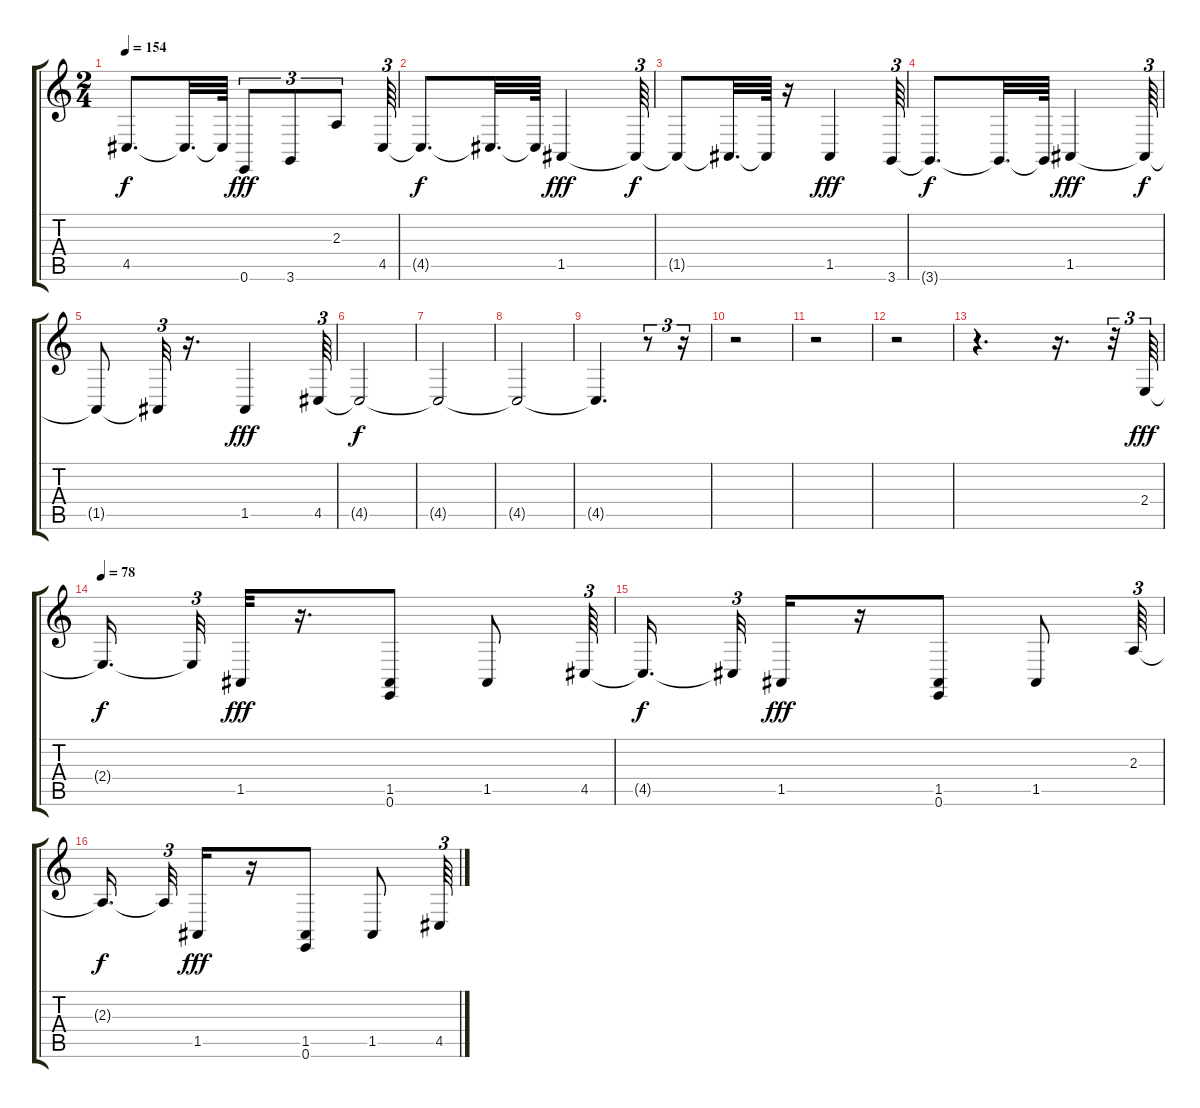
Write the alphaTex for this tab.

\track "" {instrument acousticgrandpiano}
\staff {score tabs}
\tuning (E4 B3 G3 D3 A2 E2) {hide}
\ts (2 4)
\tempo 154
\clef g2
\ks c
4.5{t}.8{d dy f} 4.5{t}.32{d} 4.5{t}.64 0.6.8{tu (3 2) dy fff} 3.6.8{tu (3 2)} 2.3.8{tu (3 2)} 4.5.64{tu (3 2)} |
4.5{t}.8{d dy f} 4.5{t}.32{d} 4.5{t}.64 1.5.4{dy fff} 1.5{t}.64{tu (3 2) dy f} |
1.5{t}.8 1.5{t}.32{d} 1.5{t}.64 r.16 1.5.4{dy fff} 3.6.64{tu (3 2)} |
3.6{t}.8{d dy f} 3.6{t}.32{d} 3.6{t}.64 1.5.4{dy fff} 1.5{t}.64{tu (3 2) dy f} |
1.5{t}.8 1.5{t}.32{tu (3 2)} r.16{d} 1.5.4{dy fff} 4.5.64{tu (3 2)} |
4.5{t}.2{dy f} |
4.5{t}.2 |
4.5{t}.2 |
4.5{t}.4{d} r.8{tu (3 2)} r.16{tu (3 2)} |
r.2 |
r.2 |
r.2 |
r.4{d} r.16{d} r.32{tu (3 2)} 2.4.64{tu (3 2) dy fff} |
\tempo 78
2.4{t}.16{d dy f} 2.4{t}.32{tu (3 2)} 1.5.32{dy fff} r.16{d} (1.5 0.6).8 1.5.8 4.5.64{tu (3 2)} |
4.5{t}.16{d dy f} 4.5{t}.32{tu (3 2)} 1.5.16{dy fff} r.16 (1.5 0.6).8 1.5.8 2.3.64{tu (3 2)} |
2.3{t}.16{d dy f} 2.3{t}.32{tu (3 2)} 1.5.16{dy fff} r.16 (1.5 0.6).8 1.5.8 4.5.64{tu (3 2)}
